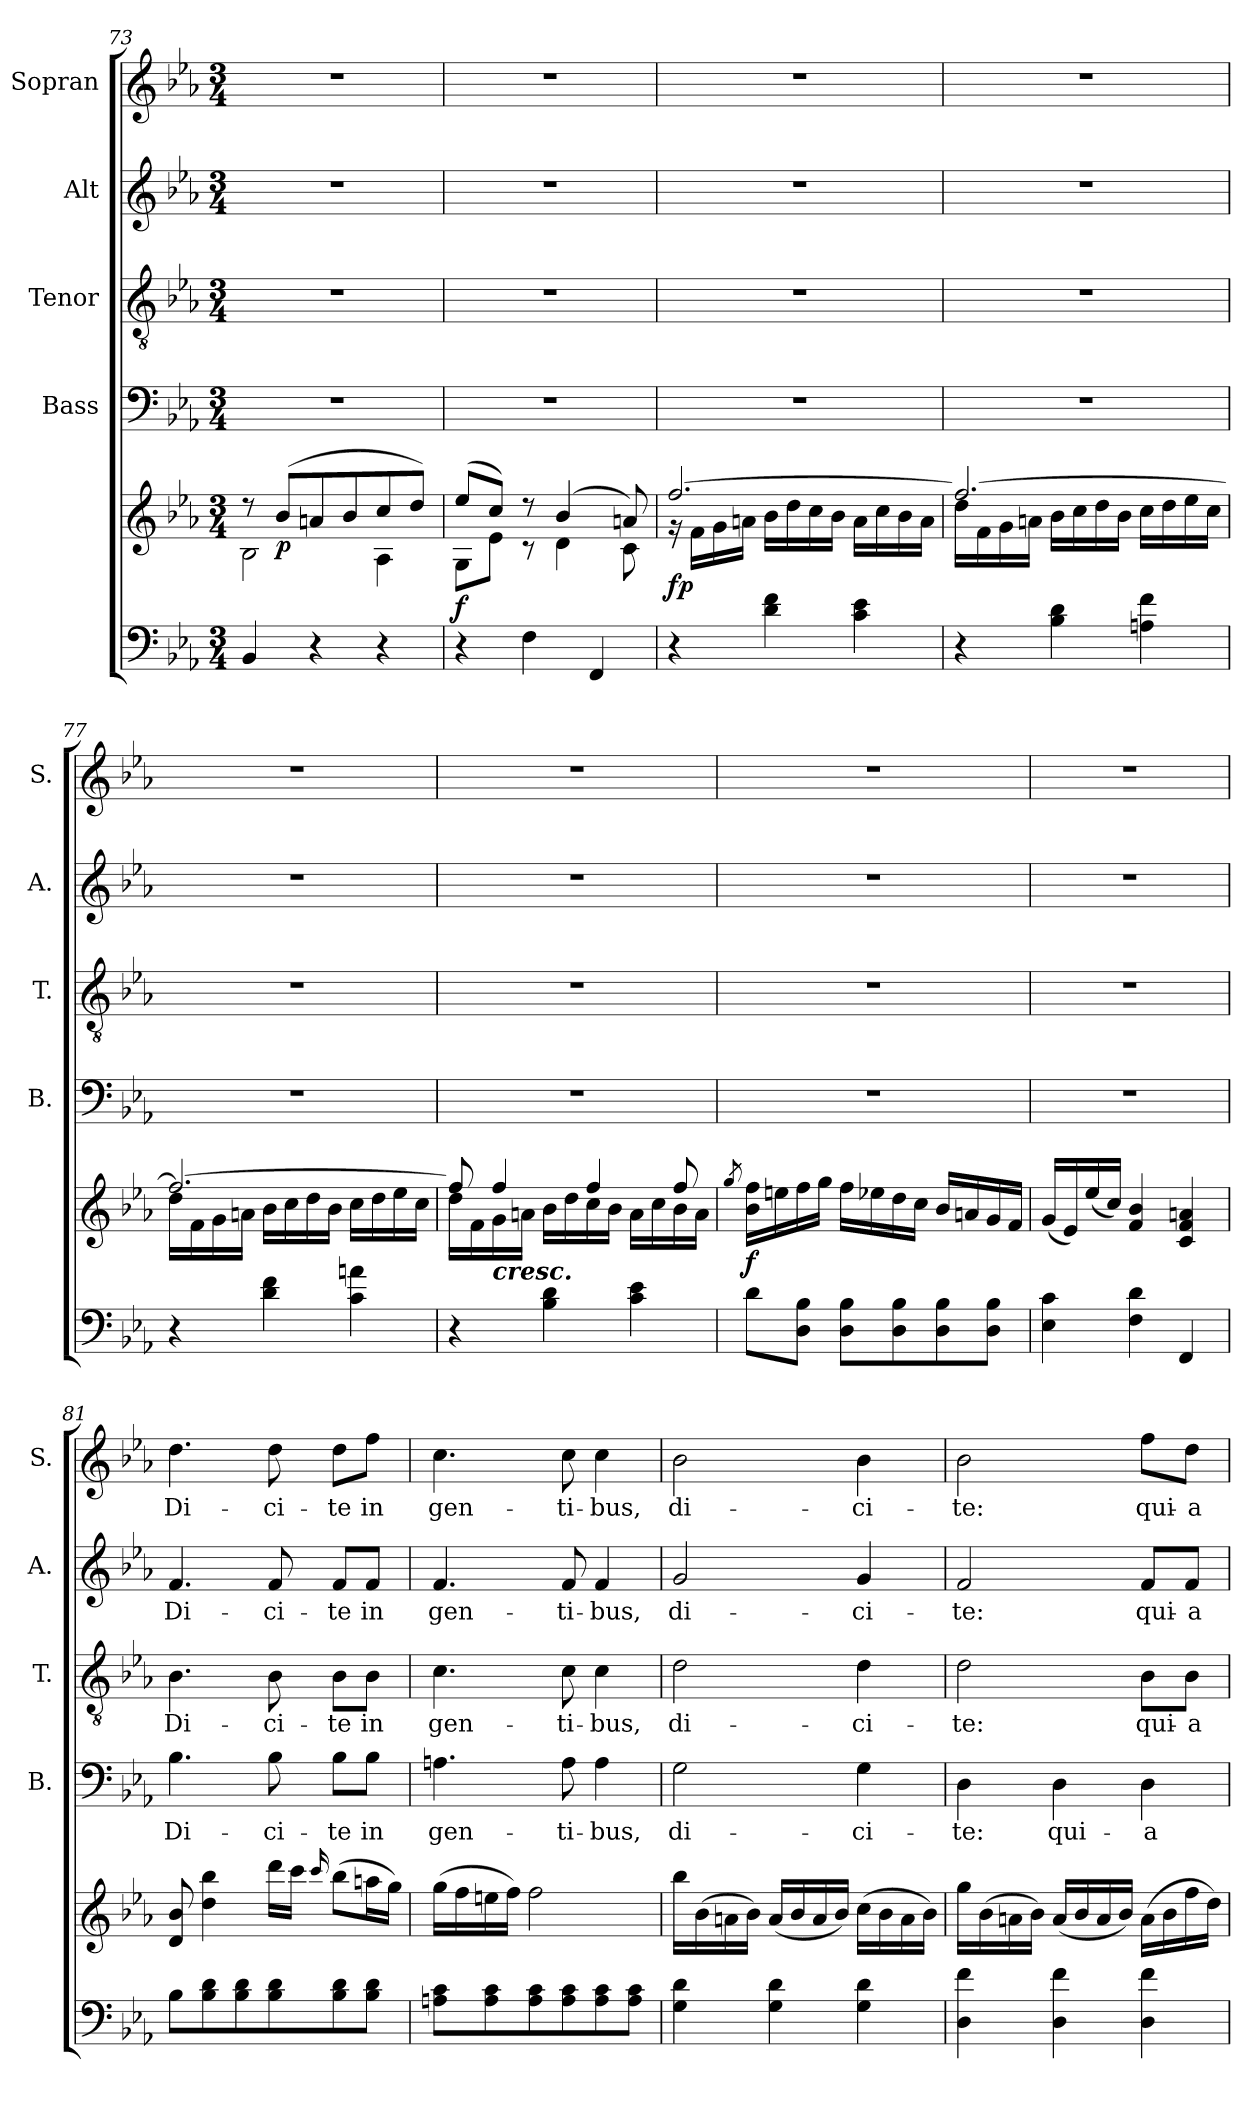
**kern	**kern	**dynam	**kern	**text	**kern	**text	**kern	**text	**kern	**text
*part5	*part5	*part5	*part4	*part4	*part3	*part3	*part2	*part2	*part1	*part1
*staff6	*staff5	*staff5/6	*staff4	*staff4	*staff3	*staff3	*staff2	*staff2	*staff1	*staff1
*	*	*	*I"Bass	*	*I"Tenor	*	*I"Alt	*	*I"Sopran	*
*	*	*	*I'B.	*	*I'T.	*	*I'A.	*	*I'S.	*
*clefF4	*clefG2	*	*clefF4	*	*clefGv2	*	*clefG2	*	*clefG2	*
*k[b-e-a-]	*k[b-e-a-]	*	*k[b-e-a-]	*	*k[b-e-a-]	*	*k[b-e-a-]	*	*k[b-e-a-]	*
*E-:	*E-:	*	*E-:	*	*E-:	*	*E-:	*	*E-:	*
*M3/4	*M3/4	*	*M3/4	*	*M3/4	*	*M3/4	*	*M3/4	*
=73	=73	=73	=73	=73	=73	=73	=73	=73	=73	=73
*	*^	*	*	*	*	*	*	*	*	*
4BB-/	8r	2B-\	.	2.r	.	2.r	.	2.r	.	2.r	.
!	!	!	!LO:DY:b	!	!	!	!	!	!	!	!
.	(>8b-/L	.	p	.	.	.	.	.	.	.	.
4r	8an/	.	.	.	.	.	.	.	.	.	.
.	8b-/	.	.	.	.	.	.	.	.	.	.
4r	8cc/	4A-\	.	.	.	.	.	.	.	.	.
.	8dd/J)	.	.	.	.	.	.	.	.	.	.
=74	=74	=74	=74	=74	=74	=74	=74	=74	=74	=74	=74
!	!	!	!LO:DY:b	!	!	!	!	!	!	!	!
4r	(>8ee-/L	8G\L	f	2.r	.	2.r	.	2.r	.	2.r	.
.	8cc/J)	8e-\J	.	.	.	.	.	.	.	.	.
4F\	8r	8r	.	.	.	.	.	.	.	.	.
.	(4b-/	4d\	.	.	.	.	.	.	.	.	.
4FF/	.	.	.	.	.	.	.	.	.	.	.
.	8an/)	8c\	.	.	.	.	.	.	.	.	.
=75	=75	=75	=75	=75	=75	=75	=75	=75	=75	=75	=75
!	!	!	!LO:DY:b	!	!	!	!	!	!	!	!
4r	[>2.ff/	16rg	fp	2.r	.	2.r	.	2.r	.	2.r	.
.	.	16f\LL	.	.	.	.	.	.	.	.	.
.	.	16g\	.	.	.	.	.	.	.	.	.
.	.	16an\JJ	.	.	.	.	.	.	.	.	.
4d\ 4f\	.	16b-\LL	.	.	.	.	.	.	.	.	.
.	.	16dd\	.	.	.	.	.	.	.	.	.
.	.	16cc\	.	.	.	.	.	.	.	.	.
.	.	16b-\JJ	.	.	.	.	.	.	.	.	.
4c\ 4e-\	.	16a\LL	.	.	.	.	.	.	.	.	.
.	.	16cc\	.	.	.	.	.	.	.	.	.
.	.	16b-\	.	.	.	.	.	.	.	.	.
.	.	16a\JJ	.	.	.	.	.	.	.	.	.
!!LO:LB:g=z
=76	=76	=76	=76	=76	=76	=76	=76	=76	=76	=76	=76
4r	2.ff/_	16dd\LL	.	2.r	.	2.r	.	2.r	.	2.r	.
.	.	16f\	.	.	.	.	.	.	.	.	.
.	.	16g\	.	.	.	.	.	.	.	.	.
.	.	16an\JJ	.	.	.	.	.	.	.	.	.
4B-\ 4d\	.	16b-\LL	.	.	.	.	.	.	.	.	.
.	.	16cc\	.	.	.	.	.	.	.	.	.
.	.	16dd\	.	.	.	.	.	.	.	.	.
.	.	16b-\JJ	.	.	.	.	.	.	.	.	.
4An\ 4f\	.	16cc\LL	.	.	.	.	.	.	.	.	.
.	.	16dd\	.	.	.	.	.	.	.	.	.
.	.	16ee-\	.	.	.	.	.	.	.	.	.
.	.	16cc\JJ	.	.	.	.	.	.	.	.	.
=77	=77	=77	=77	=77	=77	=77	=77	=77	=77	=77	=77
4r	2.ff/_	16dd\LL	.	2.r	.	2.r	.	2.r	.	2.r	.
.	.	16f\	.	.	.	.	.	.	.	.	.
.	.	16g\	.	.	.	.	.	.	.	.	.
.	.	16an\JJ	.	.	.	.	.	.	.	.	.
4d\ 4f\	.	16b-\LL	.	.	.	.	.	.	.	.	.
.	.	16cc\	.	.	.	.	.	.	.	.	.
.	.	16dd\	.	.	.	.	.	.	.	.	.
.	.	16b-\JJ	.	.	.	.	.	.	.	.	.
4c\ 4an\	.	16cc\LL	.	.	.	.	.	.	.	.	.
.	.	16dd\	.	.	.	.	.	.	.	.	.
.	.	16ee-\	.	.	.	.	.	.	.	.	.
.	.	16cc\JJ	.	.	.	.	.	.	.	.	.
=78	=78	=78	=78	=78	=78	=78	=78	=78	=78	=78	=78
4r	8ff/]	16dd\LL	.	2.r	.	2.r	.	2.r	.	2.r	.
.	.	16f\	.	.	.	.	.	.	.	.	.
!	!LO:TX:b:Bi:t=cresc.	!	!	!	!	!	!	!	!	!	!
.	4ff/	16g\	.	.	.	.	.	.	.	.	.
.	.	16an\JJ	.	.	.	.	.	.	.	.	.
4B-\ 4d\	.	16b-\LL	.	.	.	.	.	.	.	.	.
.	.	16dd\	.	.	.	.	.	.	.	.	.
.	4ff/	16cc\	.	.	.	.	.	.	.	.	.
.	.	16b-\JJ	.	.	.	.	.	.	.	.	.
4c\ 4e-\	.	16a\LL	.	.	.	.	.	.	.	.	.
.	.	16cc\	.	.	.	.	.	.	.	.	.
.	8ff/	16b-\	.	.	.	.	.	.	.	.	.
.	.	16a\JJ	.	.	.	.	.	.	.	.	.
*	*v	*v	*	*	*	*	*	*	*	*	*
!!LO:PB:g=z
=79	=79	=79	=79	=79	=79	=79	=79	=79	=79	=79
.	8qgg/	.	.	.	.	.	.	.	.	.
!	!	!LO:DY:b	!	!	!	!	!	!	!	!
8d\L	16b-\ 16ff\LL	f	2.r	.	2.r	.	2.r	.	2.r	.
.	16een\	.	.	.	.	.	.	.	.	.
8D\ 8B-\J	16ff\	.	.	.	.	.	.	.	.	.
.	16gg\JJ	.	.	.	.	.	.	.	.	.
8D\ 8B-\L	16ff\LL	.	.	.	.	.	.	.	.	.
.	16ee-X\	.	.	.	.	.	.	.	.	.
8D\ 8B-\	16dd\	.	.	.	.	.	.	.	.	.
.	16cc\JJ	.	.	.	.	.	.	.	.	.
8D\ 8B-\	16b-/LL	.	.	.	.	.	.	.	.	.
.	16an/	.	.	.	.	.	.	.	.	.
8D\ 8B-\J	16g/	.	.	.	.	.	.	.	.	.
.	16f/JJ	.	.	.	.	.	.	.	.	.
=80	=80	=80	=80	=80	=80	=80	=80	=80	=80	=80
4E-\ 4c\	(<16g/LL	.	2.r	.	2.r	.	2.r	.	2.r	.
.	16e-/)	.	.	.	.	.	.	.	.	.
.	(<16ee-/	.	.	.	.	.	.	.	.	.
.	16cc/JJ)	.	.	.	.	.	.	.	.	.
4F\ 4d\	4f/ 4b-/	.	.	.	.	.	.	.	.	.
4FF/	4c/ 4f/ 4an/	.	.	.	.	.	.	.	.	.
=81	=81	=81	=81	=81	=81	=81	=81	=81	=81	=81
!	!	!	!	!LO:LY:b	!	!LO:LY:b	!	!LO:LY:b	!	!LO:LY:b
8B-\L	8d/ 8b-/	.	4.B-\	Di-	4.B-\	Di-	4.f/	Di-	4.dd\	Di-
8B-\ 8d\	4dd\ 4bb-\	.	.	.	.	.	.	.	.	.
8B-\ 8d\	.	.	.	.	.	.	.	.	.	.
!	!	!	!	!LO:LY:b	!	!LO:LY:b	!	!LO:LY:b	!	!LO:LY:b
8B-\ 8d\	16ddd\LL	.	8B-\	-ci-	8B-\	-ci-	8f/	-ci-	8dd\	-ci-
.	16ccc\JJ	.	.	.	.	.	.	.	.	.
.	16qqccc/	.	.	.	.	.	.	.	.	.
!	!	!	!	!LO:LY:b	!	!LO:LY:b	!	!LO:LY:b	!	!LO:LY:b
8B-\ 8d\	(>8bb-\L	.	8B-\L	-te	8B-\L	-te	8f/L	-te	8dd\L	-te
!	!	!	!	!LO:LY:b	!	!LO:LY:b	!	!LO:LY:b	!	!LO:LY:b
8B-\ 8d\J	16aan\L	.	8B-\J	in	8B-\J	in	8f/J	in	8ff\J	in
.	16gg\JJ)	.	.	.	.	.	.	.	.	.
=82	=82	=82	=82	=82	=82	=82	=82	=82	=82	=82
!	!	!	!	!LO:LY:b	!	!LO:LY:b	!	!LO:LY:b	!	!LO:LY:b
8An\ 8c\L	(>16gg\LL	.	4.An\	gen-	4.c\	gen-	4.f/	gen-	4.cc\	gen-
.	16ff\	.	.	.	.	.	.	.	.	.
8A\ 8c\	16een\	.	.	.	.	.	.	.	.	.
.	16ff\JJ)	.	.	.	.	.	.	.	.	.
8A\ 8c\	2ff\	.	.	.	.	.	.	.	.	.
!	!	!	!	!LO:LY:b	!	!LO:LY:b	!	!LO:LY:b	!	!LO:LY:b
8A\ 8c\	.	.	8A\	-ti-	8c\	-ti-	8f/	-ti-	8cc\	-ti-
!	!	!	!	!LO:LY:b	!	!LO:LY:b	!	!LO:LY:b	!	!LO:LY:b
8A\ 8c\	.	.	4A\	-bus,	4c\	-bus,	4f/	-bus,	4cc\	-bus,
8A\ 8c\J	.	.	.	.	.	.	.	.	.	.
!!LO:LB:g=z
=83	=83	=83	=83	=83	=83	=83	=83	=83	=83	=83
!	!	!	!	!LO:LY:b	!	!LO:LY:b	!	!LO:LY:b	!	!LO:LY:b
4G\ 4d\	16bb-\LL	.	2G\	di-	2d\	di-	2g/	di-	2b-\	di-
.	(>16b-\	.	.	.	.	.	.	.	.	.
.	16an\	.	.	.	.	.	.	.	.	.
.	16b-\JJ)	.	.	.	.	.	.	.	.	.
4G\ 4d\	(<16a/LL	.	.	.	.	.	.	.	.	.
.	16b-/	.	.	.	.	.	.	.	.	.
.	16a/	.	.	.	.	.	.	.	.	.
.	16b-/JJ)	.	.	.	.	.	.	.	.	.
!	!	!	!	!LO:LY:b	!	!LO:LY:b	!	!LO:LY:b	!	!LO:LY:b
4G\ 4d\	(>16cc\LL	.	4G\	-ci-	4d\	-ci-	4g/	-ci-	4b-\	-ci-
.	16b-\	.	.	.	.	.	.	.	.	.
.	16a\	.	.	.	.	.	.	.	.	.
.	16b-\JJ)	.	.	.	.	.	.	.	.	.
=84	=84	=84	=84	=84	=84	=84	=84	=84	=84	=84
!	!	!	!	!LO:LY:b	!	!LO:LY:b	!	!LO:LY:b	!	!LO:LY:b
4D\ 4f\	16gg\LL	.	4D\	-te:	2d\	-te:	2f/	-te:	2b-\	-te:
.	(>16b-\	.	.	.	.	.	.	.	.	.
.	16an\	.	.	.	.	.	.	.	.	.
.	16b-\JJ)	.	.	.	.	.	.	.	.	.
!	!	!	!	!LO:LY:b	!	!	!	!	!	!
4D\ 4f\	(<16a/LL	.	4D\	qui-	.	.	.	.	.	.
.	16b-/	.	.	.	.	.	.	.	.	.
.	16a/	.	.	.	.	.	.	.	.	.
.	16b-/JJ)	.	.	.	.	.	.	.	.	.
!	!	!	!	!LO:LY:b	!	!LO:LY:b	!	!LO:LY:b	!	!LO:LY:b
4D\ 4f\	(>16a\LL	.	4D\	-a	8B-\L	qui-	8f/L	qui-	8ff\L	qui-
.	16b-\	.	.	.	.	.	.	.	.	.
!	!	!	!	!	!	!LO:LY:b	!	!LO:LY:b	!	!LO:LY:b
.	16ff\	.	.	.	8B-\J	-a	8f/J	-a	8dd\J	-a
.	16dd\JJ)	.	.	.	.	.	.	.	.	.
=	=	=	=	=	=	=	=	=	=	=
*-	*-	*-	*-	*-	*-	*-	*-	*-	*-	*-
